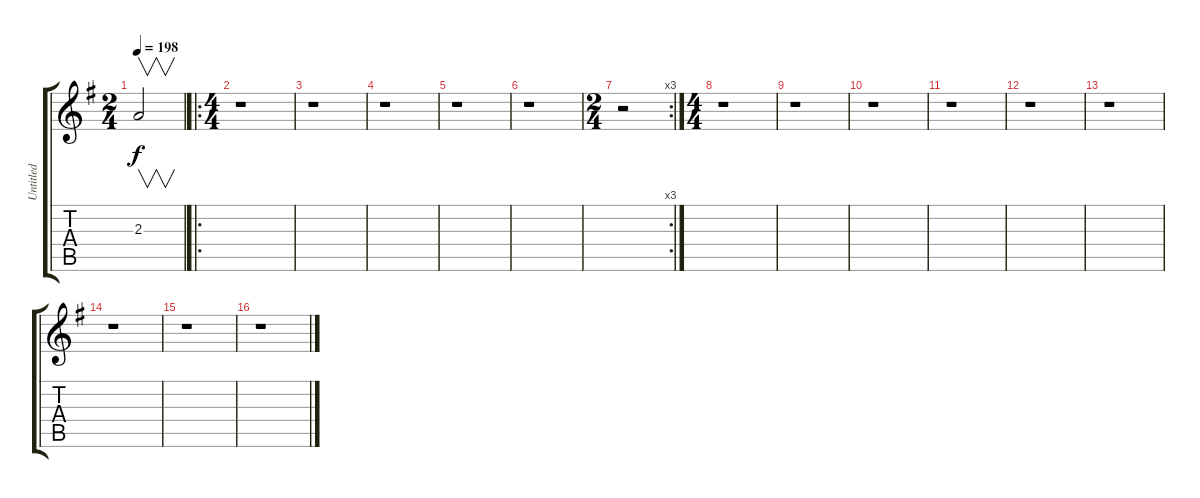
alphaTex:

\track ("Untitled" "Untitled") {instrument distortionguitar}
\staff {score tabs}
\tuning (E4 B3 G3 D3 A2 E2) {hide}
\ts (2 4)
\tempo 198
\clef g2
\ks g
2.3{t}.2{v dy f} |
\ro
\ts (4 4)
r.1 |
r.1 |
r.1 |
r.1 |
r.1 |
\rc 3
\ts (2 4)
r.2 |
\ts (4 4)
r.1 |
r.1 |
r.1 |
r.1 |
r.1 |
r.1 |
r.1 |
r.1 |
r.1
